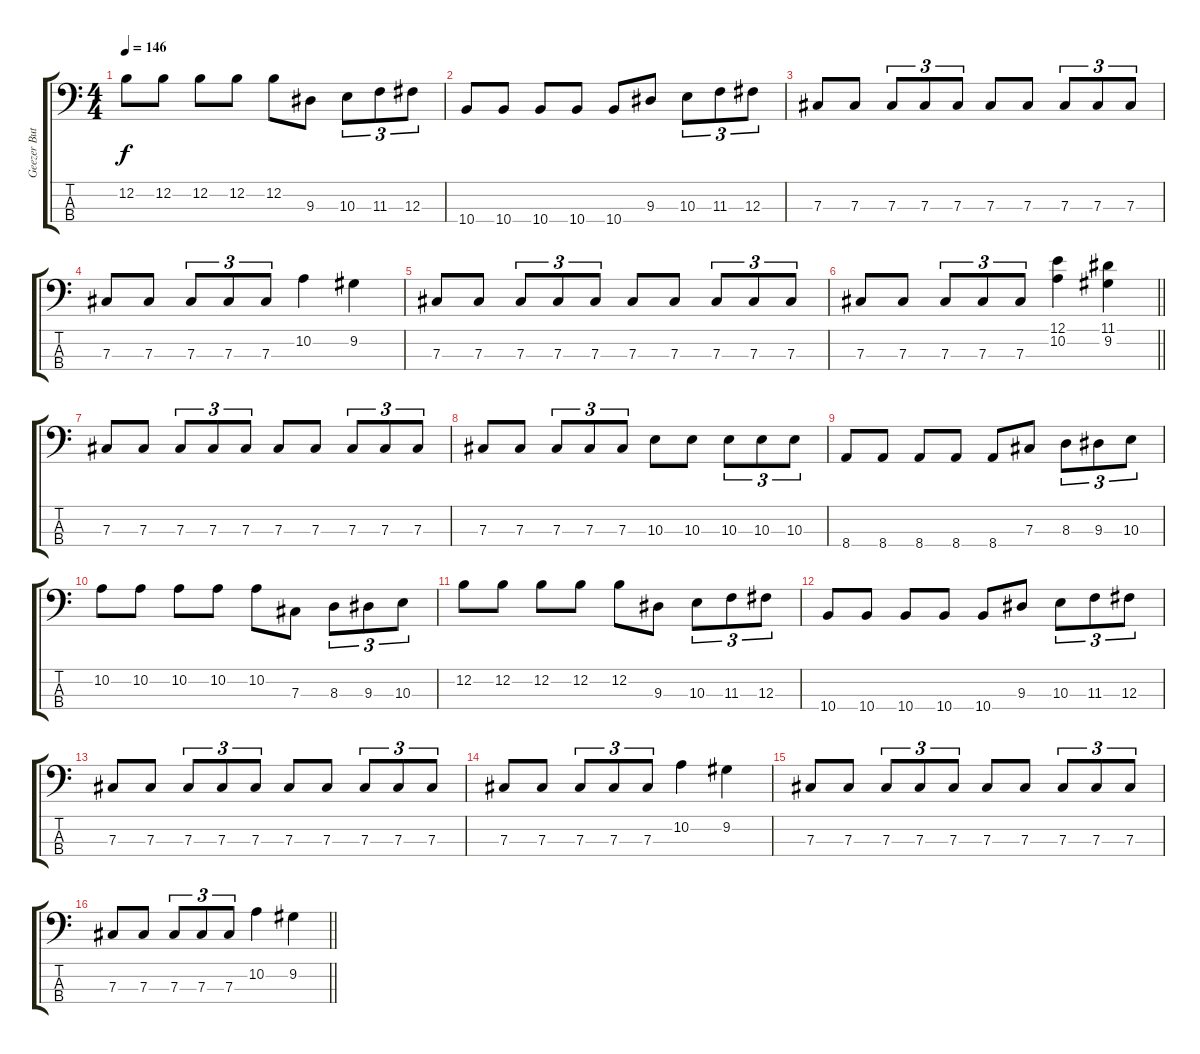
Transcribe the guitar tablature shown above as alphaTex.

\track ("Geezer Butler" "Geezer But") {instrument electricbasspick}
\staff {score tabs}
\tuning (E2 B1 Gb1 Db1) {hide}
\ts (4 4)
\tempo 146
\clef f4
\ks c
12.2.8{dy f} 12.2.8 12.2.8 12.2.8 12.2.8 9.3.8 10.3.8{tu (3 2)} 11.3.8{tu (3 2)} 12.3.8{tu (3 2)} |
10.4.8 10.4.8 10.4.8 10.4.8 10.4.8 9.3.8 10.3.8{tu (3 2)} 11.3.8{tu (3 2)} 12.3.8{tu (3 2)} |
7.3.8 7.3.8 7.3.8{tu (3 2)} 7.3.8{tu (3 2)} 7.3.8{tu (3 2)} 7.3.8 7.3.8 7.3.8{tu (3 2)} 7.3.8{tu (3 2)} 7.3.8{tu (3 2)} |
7.3.8 7.3.8 7.3.8{tu (3 2)} 7.3.8{tu (3 2)} 7.3.8{tu (3 2)} 10.2.4 9.2.4 |
7.3.8 7.3.8 7.3.8{tu (3 2)} 7.3.8{tu (3 2)} 7.3.8{tu (3 2)} 7.3.8 7.3.8 7.3.8{tu (3 2)} 7.3.8{tu (3 2)} 7.3.8{tu (3 2)} |
\barLineRight lightlight
7.3.8 7.3.8 7.3.8{tu (3 2)} 7.3.8{tu (3 2)} 7.3.8{tu (3 2)} (12.1 10.2).4 (11.1 9.2).4 |
7.3.8 7.3.8 7.3.8{tu (3 2)} 7.3.8{tu (3 2)} 7.3.8{tu (3 2)} 7.3.8 7.3.8 7.3.8{tu (3 2)} 7.3.8{tu (3 2)} 7.3.8{tu (3 2)} |
7.3.8 7.3.8 7.3.8{tu (3 2)} 7.3.8{tu (3 2)} 7.3.8{tu (3 2)} 10.3.8 10.3.8 10.3.8{tu (3 2)} 10.3.8{tu (3 2)} 10.3.8{tu (3 2)} |
8.4.8 8.4.8 8.4.8 8.4.8 8.4.8 7.3.8 8.3.8{tu (3 2)} 9.3.8{tu (3 2)} 10.3.8{tu (3 2)} |
10.2.8 10.2.8 10.2.8 10.2.8 10.2.8 7.3.8 8.3.8{tu (3 2)} 9.3.8{tu (3 2)} 10.3.8{tu (3 2)} |
12.2.8 12.2.8 12.2.8 12.2.8 12.2.8 9.3.8 10.3.8{tu (3 2)} 11.3.8{tu (3 2)} 12.3.8{tu (3 2)} |
10.4.8 10.4.8 10.4.8 10.4.8 10.4.8 9.3.8 10.3.8{tu (3 2)} 11.3.8{tu (3 2)} 12.3.8{tu (3 2)} |
7.3.8 7.3.8 7.3.8{tu (3 2)} 7.3.8{tu (3 2)} 7.3.8{tu (3 2)} 7.3.8 7.3.8 7.3.8{tu (3 2)} 7.3.8{tu (3 2)} 7.3.8{tu (3 2)} |
7.3.8 7.3.8 7.3.8{tu (3 2)} 7.3.8{tu (3 2)} 7.3.8{tu (3 2)} 10.2.4 9.2.4 |
7.3.8 7.3.8 7.3.8{tu (3 2)} 7.3.8{tu (3 2)} 7.3.8{tu (3 2)} 7.3.8 7.3.8 7.3.8{tu (3 2)} 7.3.8{tu (3 2)} 7.3.8{tu (3 2)} |
\barLineRight lightlight
7.3.8 7.3.8 7.3.8{tu (3 2)} 7.3.8{tu (3 2)} 7.3.8{tu (3 2)} 10.2.4 9.2.4
